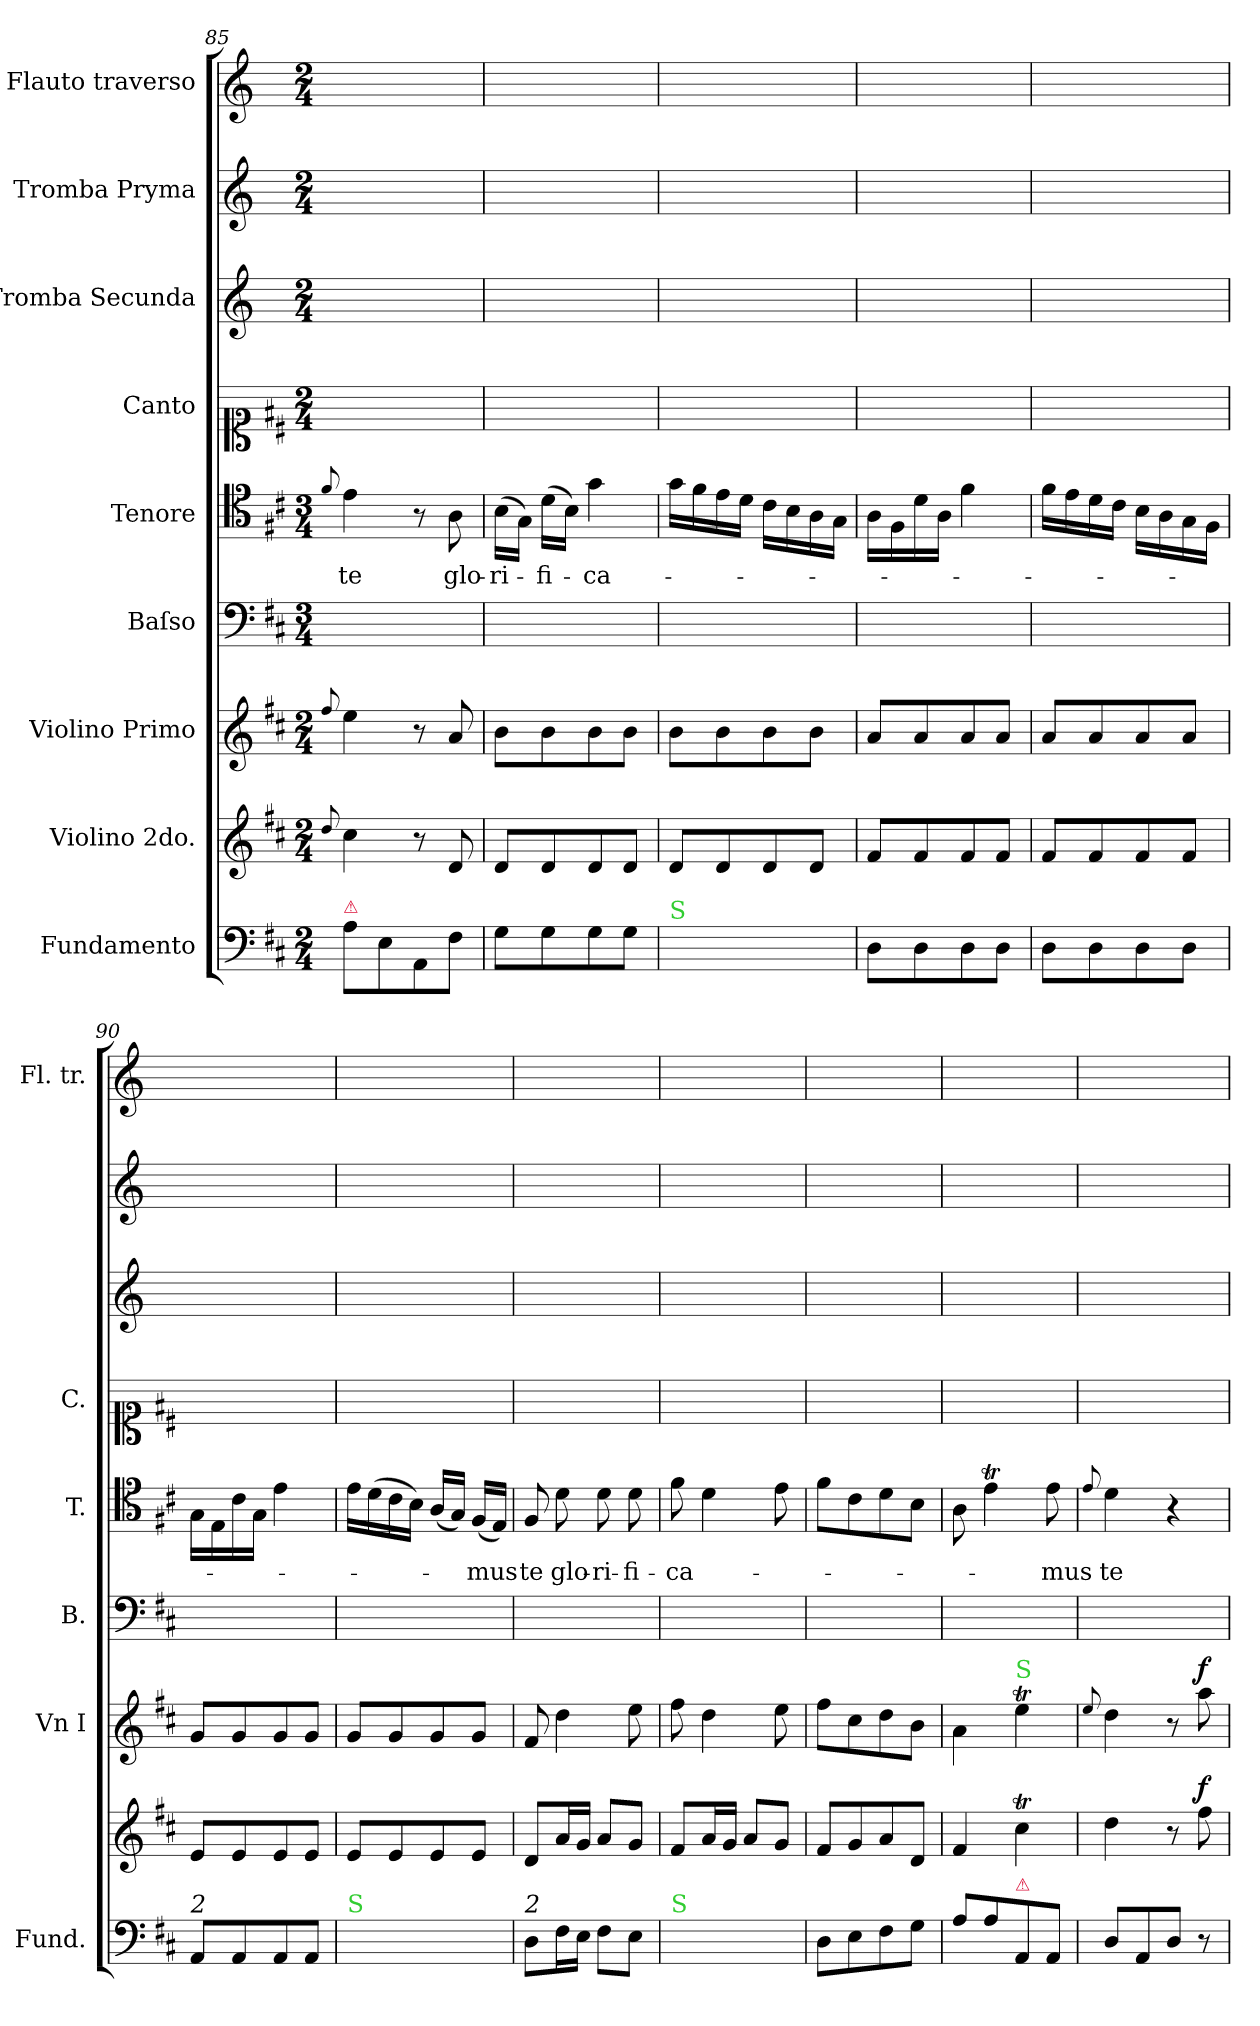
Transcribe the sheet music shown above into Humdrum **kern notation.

**kern	**dynam	**kern	**dynam	**kern	**dynam	**kern	**kern	**text	**kern	**kern	**kern	**kern
*part9	*part9	*part8	*part8	*part7	*part7	*part6	*part5	*part5	*part4	*part3	*part2	*part1
*staff9	*staff9	*staff8	*staff8	*staff7	*staff7	*staff6	*staff5	*staff5	*staff4	*staff3	*staff2	*staff1
*I"Fundamento	*	*I"Violino 2do.	*	*I"Violino Primo	*	*I"Baſso	*I"Tenore	*	*I"Canto	*I"Tromba Secunda	*I"Tromba Pryma	*I"Flauto traverso
*I'Fund.	*	*	*	*I'Vn I	*	*I'B.	*I'T.	*	*I'C.	*	*	*I'Fl. tr.
*clefF4	*	*clefG2	*	*clefG2	*	*clefF4	*clefC4	*	*clefC1	*clefG2	*clefG2	*clefG2
*	*	*	*	*	*	*	*	*	*	*ITrd-1c-2	*ITrd-1c-2	*
*k[f#c#]	*	*k[f#c#]	*	*k[f#c#]	*	*k[f#c#]	*k[f#c#]	*	*k[f#c#]	*k[f#c#]	*k[f#c#]	*k[]
*M2/4	*	*M2/4	*	*M2/4	*	*M3/4	*M3/4	*	*M2/4	*M2/4	*M2/4	*M2/4
=85	=85	=85	=85	=85	=85	=85	=85	=85	=85	=85	=85	=85
.	.	8qqdd/	.	8qqff#/	.	.	8qqf#/	.	.	.	.	.
!LO:TX:a:color=crimson:t=⚠	!	!	!	!	!	!	!	!	!	!	!	!
8A\L	.	4cc#\	.	4ee\	.	2ryy	4e\	te	2ryy	2ryy	2ryy	2ryy
8E\	.	.	.	.	.	.	.	.	.	.	.	.
8AA\	.	8r	.	8r	.	.	8r	.	.	.	.	.
8F#\J	.	8d/	.	8a/	.	.	8A\	glo-	.	.	.	.
=86	=86	=86	=86	=86	=86	=86	=86	=86	=86	=86	=86	=86
8G\L	.	8d/L	.	8b\L	.	2ryy	(16B\LL	-ri-	2ryy	2ryy	2ryy	2ryy
.	.	.	.	.	.	.	16G\JJ)	.	.	.	.	.
8G\	.	8d/	.	8b\	.	.	(16d\LL	-fi-	.	.	.	.
.	.	.	.	.	.	.	16B\JJ)	.	.	.	.	.
8G\	.	8d/	.	8b\	.	.	4g\	-ca-	.	.	.	.
8G\J	.	8d/J	.	8b\J	.	.	.	.	.	.	.	.
=87	=87	=87	=87	=87	=87	=87	=87	=87	=87	=87	=87	=87
!LO:TX:a:color=limegreen:t=S	!	!	!	!	!	!	!	!	!	!	!	!
8G\Lyy	.	8d/L	.	8b\L	.	2ryy	16g\LL	.	2ryy	2ryy	2ryy	2ryy
.	.	.	.	.	.	.	16f#\	.	.	.	.	.
8G\yy	.	8d/	.	8b\	.	.	16e\	.	.	.	.	.
.	.	.	.	.	.	.	16d\JJ	.	.	.	.	.
8G\yy	.	8d/	.	8b\	.	.	16c#\LL	.	.	.	.	.
.	.	.	.	.	.	.	16B\	.	.	.	.	.
8G\Jyy	.	8d/J	.	8b\J	.	.	16A\	.	.	.	.	.
.	.	.	.	.	.	.	16G\JJ	.	.	.	.	.
=88	=88	=88	=88	=88	=88	=88	=88	=88	=88	=88	=88	=88
8D\L	.	8f#/L	.	8a/L	.	2ryy	16A\LL	.	2ryy	2ryy	2ryy	2ryy
.	.	.	.	.	.	.	16F#\	.	.	.	.	.
8D\	.	8f#/	.	8a/	.	.	16d\	.	.	.	.	.
.	.	.	.	.	.	.	16A\JJ	.	.	.	.	.
8D\	.	8f#/	.	8a/	.	.	4f#\	.	.	.	.	.
8D\J	.	8f#/J	.	8a/J	.	.	.	.	.	.	.	.
=89	=89	=89	=89	=89	=89	=89	=89	=89	=89	=89	=89	=89
8D\L	.	8f#/L	.	8a/L	.	2ryy	16f#\LL	.	2ryy	2ryy	2ryy	2ryy
.	.	.	.	.	.	.	16e\	.	.	.	.	.
8D\	.	8f#/	.	8a/	.	.	16d\	.	.	.	.	.
.	.	.	.	.	.	.	16c#\JJ	.	.	.	.	.
8D\	.	8f#/	.	8a/	.	.	16B\LL	.	.	.	.	.
.	.	.	.	.	.	.	16A\	.	.	.	.	.
8D\J	.	8f#/J	.	8a/J	.	.	16G\	.	.	.	.	.
.	.	.	.	.	.	.	16F#\JJ	.	.	.	.	.
=90	=90	=90	=90	=90	=90	=90	=90	=90	=90	=90	=90	=90
!LO:TX:a:i:t=2	!	!	!	!	!	!	!	!	!	!	!	!
8AA/L	.	8e/L	.	8g/L	.	2ryy	16G\LL	.	2ryy	2ryy	2ryy	2ryy
.	.	.	.	.	.	.	16E\	.	.	.	.	.
8AA/	.	8e/	.	8g/	.	.	16c#\	.	.	.	.	.
.	.	.	.	.	.	.	16G\JJ	.	.	.	.	.
8AA/	.	8e/	.	8g/	.	.	4e\	.	.	.	.	.
8AA/J	.	8e/J	.	8g/J	.	.	.	.	.	.	.	.
=91	=91	=91	=91	=91	=91	=91	=91	=91	=91	=91	=91	=91
!LO:TX:a:color=limegreen:t=S	!	!	!	!	!	!	!	!	!	!	!	!
8AA/Lyy	.	8e/L	.	8g/L	.	2ryy	16e\LL	.	2ryy	2ryy	2ryy	2ryy
.	.	.	.	.	.	.	(16d\	.	.	.	.	.
8AA/yy	.	8e/	.	8g/	.	.	16c#\	.	.	.	.	.
.	.	.	.	.	.	.	16B\JJ)	.	.	.	.	.
8AA/yy	.	8e/	.	8g/	.	.	(16A/LL	.	.	.	.	.
.	.	.	.	.	.	.	16G/JJ)	.	.	.	.	.
8AA/Jyy	.	8e/J	.	8g/J	.	.	(16F#/LL	-mus	.	.	.	.
.	.	.	.	.	.	.	16E/JJ)	.	.	.	.	.
=92	=92	=92	=92	=92	=92	=92	=92	=92	=92	=92	=92	=92
!LO:TX:a:i:t=2	!	!	!	!	!	!	!	!	!	!	!	!
8D\L	.	8d/L	.	8f#/	.	2ryy	8F#/	te	2ryy	2ryy	2ryy	2ryy
16F#\L	.	16a/L	.	4dd\	.	.	8d\	glo-	.	.	.	.
16E\JJ	.	16g/JJ	.	.	.	.	.	.	.	.	.	.
8F#\L	.	8a/L	.	.	.	.	8d\	-ri-	.	.	.	.
8E\J	.	8g/J	.	8ee\	.	.	8d\	-fi-	.	.	.	.
=93	=93	=93	=93	=93	=93	=93	=93	=93	=93	=93	=93	=93
!LO:TX:a:color=limegreen:t=S	!	!	!	!	!	!	!	!	!	!	!	!
8D\Lyy	.	8f#/L	.	8ff#\	.	2ryy	8f#\	-ca-	2ryy	2ryy	2ryy	2ryy
16F#\Lyy	.	16a/L	.	4dd\	.	.	4d\	.	.	.	.	.
16E\JJyy	.	16g/JJ	.	.	.	.	.	.	.	.	.	.
8F#\Lyy	.	8a/L	.	.	.	.	.	.	.	.	.	.
8E\Jyy	.	8g/J	.	8ee\	.	.	8e\	.	.	.	.	.
=94	=94	=94	=94	=94	=94	=94	=94	=94	=94	=94	=94	=94
8D\L	.	8f#/L	.	8ff#\L	.	2ryy	8f#\L	.	2ryy	2ryy	2ryy	2ryy
8E\	.	8g/	.	8cc#\	.	.	8c#\	.	.	.	.	.
8F#\	.	8a/	.	8dd\	.	.	8d\	.	.	.	.	.
8G\J	.	8d/J	.	8b\J	.	.	8B\J	.	.	.	.	.
=95	=95	=95	=95	=95	=95	=95	=95	=95	=95	=95	=95	=95
8A\L	.	4f#/	.	4a\	.	2ryy	8A\	.	2ryy	2ryy	2ryy	2ryy
8A\	.	.	.	.	.	.	4eT\	.	.	.	.	.
!	!	!	!	!LO:TX:a:color=limegreen:t=S	!	!	!	!	!	!	!	!
!LO:TX:a:color=crimson:t=⚠	!	!	!	!	!	!	!	!	!	!	!	!
8AA/	.	4cc#t\	.	4eeT\	.	.	.	.	.	.	.	.
8AA/J	.	.	.	.	.	.	8e\	-mus	.	.	.	.
=96	=96	=96	=96	=96	=96	=96	=96	=96	=96	=96	=96	=96
.	.	.	.	8qqee/	.	.	8qqe/	.	.	.	.	.
8D/L	.	4dd\	.	4dd\	.	2ryy	4d\	te	2ryy	2ryy	2ryy	2ryy
8AA/	.	.	.	.	.	.	.	.	.	.	.	.
8D/J	.	8r	.	8r	.	.	4r	.	.	.	.	.
!	!LO:DY:a	!	!LO:DY:a	!	!LO:DY:a	!	!	!	!	!	!	!
8r	f&colon;	8ff#\	f	8aa\	f	.	.	.	.	.	.	.
=	=	=	=	=	=	=	=	=	=	=	=	=
*-	*-	*-	*-	*-	*-	*-	*-	*-	*-	*-	*-	*-
